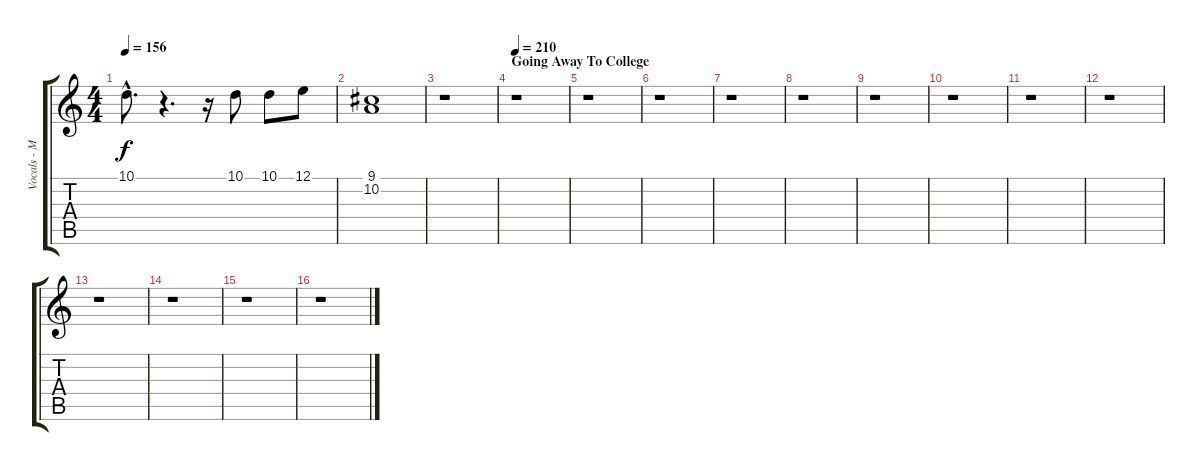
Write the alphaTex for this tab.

\track ("Vocals - Mark" "Vocals - M") {instrument altosax}
\staff {score tabs}
\tuning (E4 B3 G3 D3 A2 E2) {hide}
\ts (4 4)
\tempo 156
\clef g2
\ks c
10.1{hac t}.8{d dy f} r.4{d} r.16 10.1.8 10.1.8 12.1.8 |
(9.1 10.2).1 |
r.1 |
\section ("" "Going Away To College")
\tempo 210
r.1 |
r.1 |
r.1 |
r.1 |
r.1 |
r.1 |
r.1 |
r.1 |
r.1 |
r.1 |
r.1 |
r.1 |
r.1
